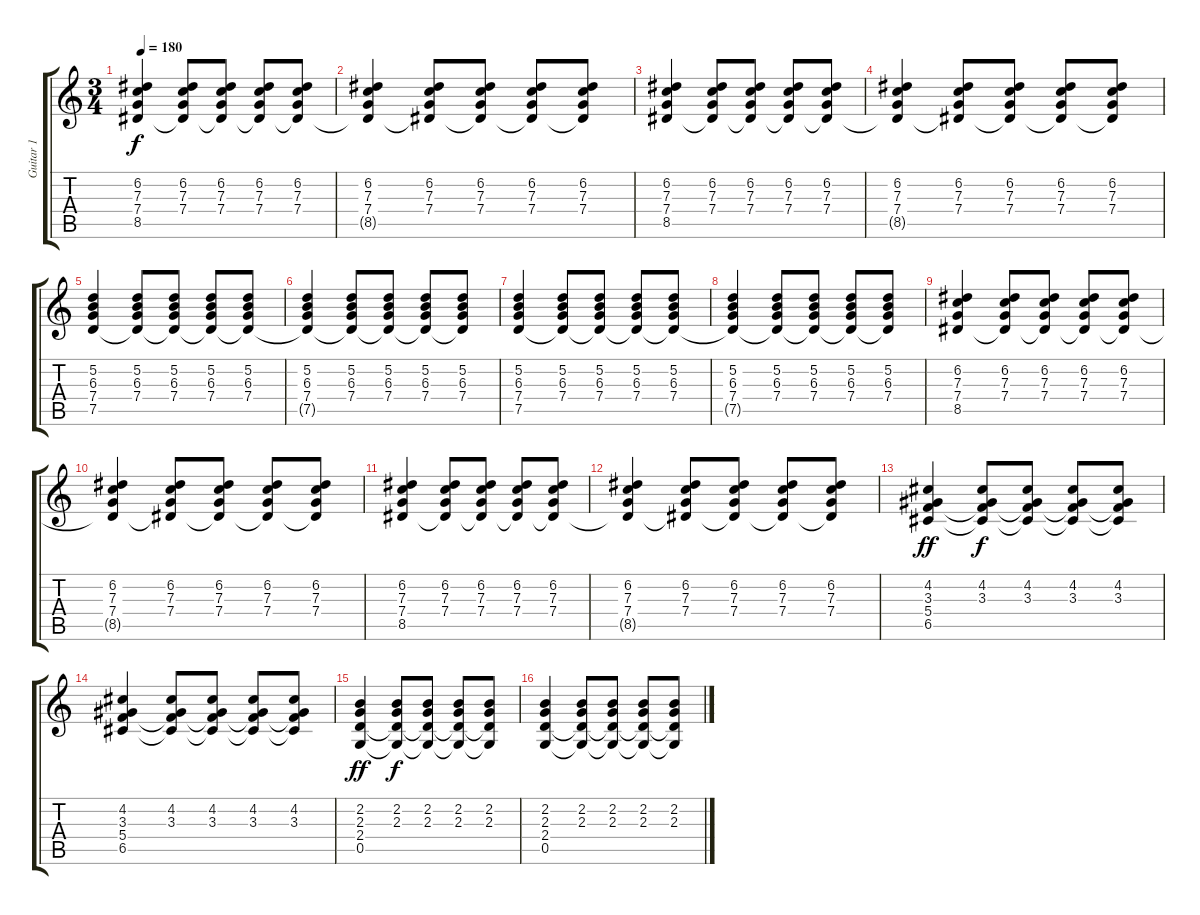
\track ("Guitar 1" "Guitar 1") {instrument acousticguitarsteel}
\staff {score tabs}
\tuning (D4 A3 F3 C3 G2 D2) {hide}
\ts (3 4)
\tempo 180
\clef g2
\ks c
(6.2 7.3 7.4 8.5).4{dy f} (6.2 7.3 7.4 8.5{t}).8 (6.2 7.3 7.4 8.5{t}).8 (6.2 7.3 7.4 8.5{t}).8 (6.2 7.3 7.4 8.5{t}).8 |
(6.2 7.3 7.4 8.5{t}).4 (6.2 7.3 7.4 8.5{t}).8 (6.2 7.3 7.4 8.5{t}).8 (6.2 7.3 7.4 8.5{t}).8 (6.2 7.3 7.4 8.5{t}).8 |
(6.2 7.3 7.4 8.5).4 (6.2 7.3 7.4 8.5{t}).8 (6.2 7.3 7.4 8.5{t}).8 (6.2 7.3 7.4 8.5{t}).8 (6.2 7.3 7.4 8.5{t}).8 |
(6.2 7.3 7.4 8.5{t}).4 (6.2 7.3 7.4 8.5{t}).8 (6.2 7.3 7.4 8.5{t}).8 (6.2 7.3 7.4 8.5{t}).8 (6.2 7.3 7.4 8.5{t}).8 |
(5.2 6.3 7.4 7.5).4 (5.2 6.3 7.4 7.5{t}).8 (5.2 6.3 7.4 7.5{t}).8 (5.2 6.3 7.4 7.5{t}).8 (5.2 6.3 7.4 7.5{t}).8 |
(5.2 6.3 7.4 7.5{t}).4 (5.2 6.3 7.4 7.5{t}).8 (5.2 6.3 7.4 7.5{t}).8 (5.2 6.3 7.4 7.5{t}).8 (5.2 6.3 7.4 7.5{t}).8 |
(5.2 6.3 7.4 7.5).4 (5.2 6.3 7.4 7.5{t}).8 (5.2 6.3 7.4 7.5{t}).8 (5.2 6.3 7.4 7.5{t}).8 (5.2 6.3 7.4 7.5{t}).8 |
(5.2 6.3 7.4 7.5{t}).4 (5.2 6.3 7.4 7.5{t}).8 (5.2 6.3 7.4 7.5{t}).8 (5.2 6.3 7.4 7.5{t}).8 (5.2 6.3 7.4 7.5{t}).8 |
(6.2 7.3 7.4 8.5).4 (6.2 7.3 7.4 8.5{t}).8 (6.2 7.3 7.4 8.5{t}).8 (6.2 7.3 7.4 8.5{t}).8 (6.2 7.3 7.4 8.5{t}).8 |
(6.2 7.3 7.4 8.5{t}).4 (6.2 7.3 7.4 8.5{t}).8 (6.2 7.3 7.4 8.5{t}).8 (6.2 7.3 7.4 8.5{t}).8 (6.2 7.3 7.4 8.5{t}).8 |
(6.2 7.3 7.4 8.5).4 (6.2 7.3 7.4 8.5{t}).8 (6.2 7.3 7.4 8.5{t}).8 (6.2 7.3 7.4 8.5{t}).8 (6.2 7.3 7.4 8.5{t}).8 |
(6.2 7.3 7.4 8.5{t}).4 (6.2 7.3 7.4 8.5{t}).8 (6.2 7.3 7.4 8.5{t}).8 (6.2 7.3 7.4 8.5{t}).8 (6.2 7.3 7.4 8.5{t}).8 |
(4.2 3.3 5.4 6.5).4{dy ff} (4.2 3.3 5.4{t} 6.5{t}).8{dy f} (4.2 3.3 5.4{t} 6.5{t}).8 (4.2 3.3 5.4{t} 6.5{t}).8 (4.2 3.3 5.4{t} 6.5{t}).8 |
(4.2 3.3 5.4 6.5).4 (4.2 3.3 5.4{t} 6.5{t}).8 (4.2 3.3 5.4{t} 6.5{t}).8 (4.2 3.3 5.4{t} 6.5{t}).8 (4.2 3.3 5.4{t} 6.5{t}).8 |
(2.2 2.3 2.4 0.5).4{dy ff} (2.2 2.3 2.4{t} 0.5{t}).8{dy f} (2.2 2.3 2.4{t} 0.5{t}).8 (2.2 2.3 2.4{t} 0.5{t}).8 (2.2 2.3 2.4{t} 0.5{t}).8 |
(2.2 2.3 2.4 0.5).4 (2.2 2.3 2.4{t} 0.5{t}).8 (2.2 2.3 2.4{t} 0.5{t}).8 (2.2 2.3 2.4{t} 0.5{t}).8 (2.2 2.3 2.4{t} 0.5{t}).8
